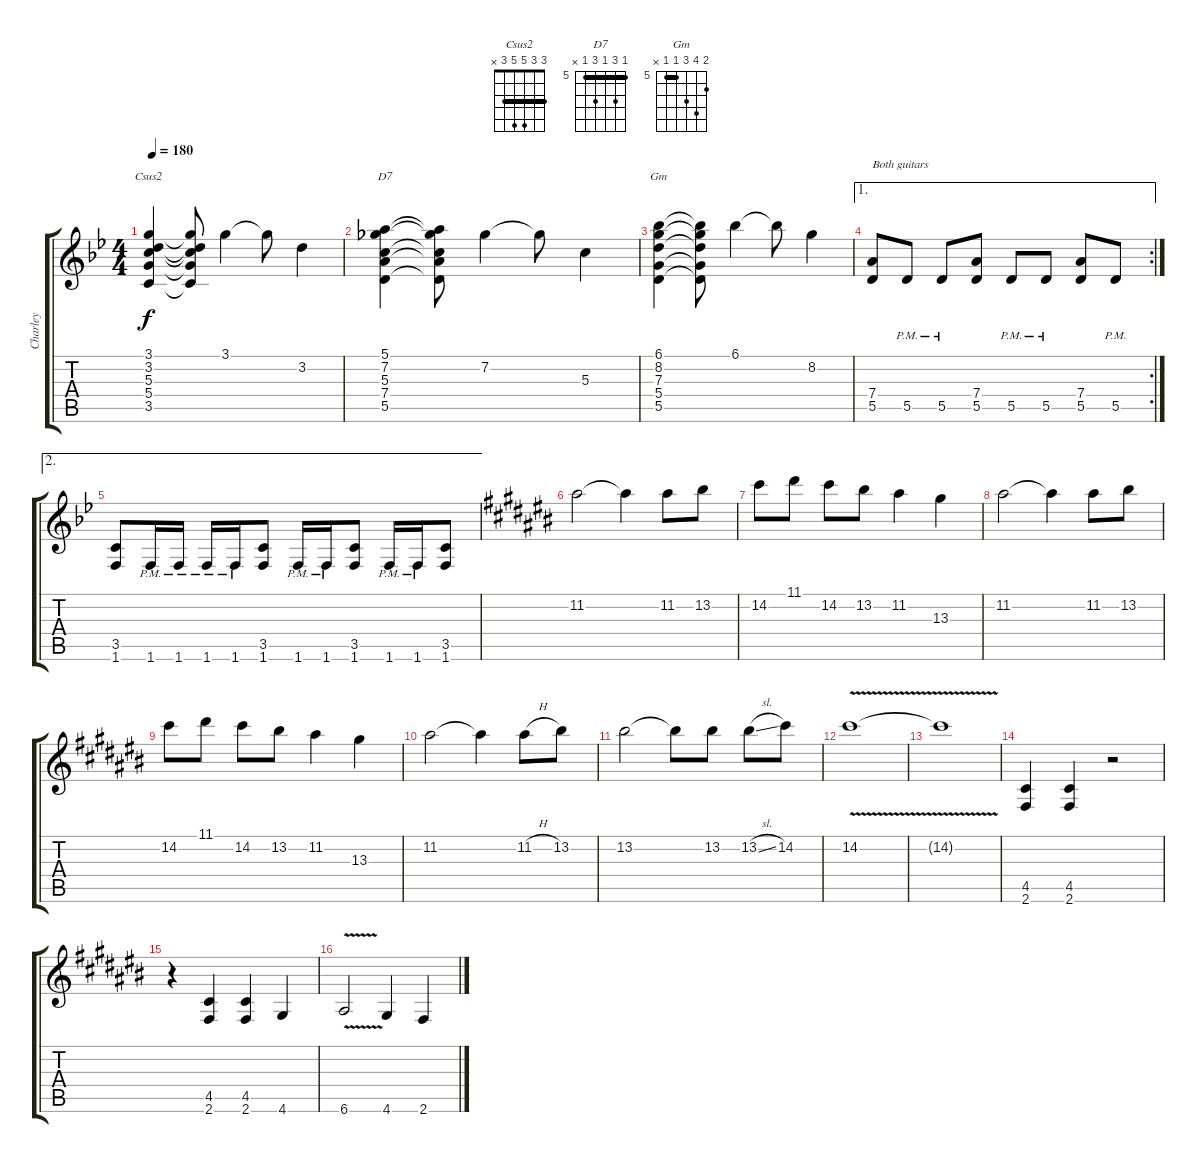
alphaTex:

\track ("Charley" "Charley") {instrument overdrivenguitar}
\staff {score tabs}
\tuning (E4 B3 G3 D3 A2 E2) {hide}
\chord ("Csus2" 3 3 5 5 3 x) {barre 3}
\chord ("D7" 5 7 5 7 5 x) {firstfret 5 barre 5}
\chord ("Gm" 6 8 7 5 5 x) {firstfret 5 barre 5}
\ts (4 4)
\tempo 180
\clef g2
\ks gminor
(3.1 3.2 5.3 5.4 3.5).4{ch "Csus2" dy f} (3.1{t} 3.2{t} 5.3{t} 5.4{t} 3.5{t}).8 3.1.4 3.1{t}.8 3.2.4 |
(5.1 7.2 5.3 7.4 5.5).4{ch "D7"} (5.1{t} 7.2{t} 5.3{t} 7.4{t} 5.5{t}).8 7.2.4 7.2{t}.8 5.3.4 |
(6.1 8.2 7.3 5.4 5.5).4{ch "Gm"} (6.1{t} 8.2{t} 7.3{t} 5.4{t} 5.5{t}).8 6.1.4 6.1{t}.8 8.2.4 |
\ae 1
\rc 2
(7.4 5.5).8{txt "Both guitars"} 5.5{pm}.8 5.5{pm}.8 (7.4 5.5).8 5.5{pm}.8 5.5{pm}.8 (7.4 5.5).8 5.5{pm}.8 |
\ae 2
(3.5 1.6).8 1.6{pm}.16 1.6{pm}.16 1.6{pm}.16 1.6{pm}.16 (3.5 1.6).8 1.6{pm}.16 1.6{pm}.16 (3.5 1.6).8 1.6{pm}.16 1.6{pm}.16 (3.5 1.6).8 |
\ks a#minor
11.2.2 11.2{t}.4 11.2.8 13.2.8 |
14.2.8 11.1.8 14.2.8 13.2.8 11.2.4 13.3.4 |
11.2.2 11.2{t}.4 11.2.8 13.2.8 |
14.2.8 11.1.8 14.2.8 13.2.8 11.2.4 13.3.4 |
11.2.2 11.2{t}.4 11.2{h}.8 13.2.8 |
13.2.2 13.2{t}.8 13.2.8 13.2{sl}.8 14.2.8 |
14.2{v}.1 |
14.2{t}.1 |
(4.5 2.6).4 (4.5 2.6).4 r.2 |
r.4 (4.5 2.6).4 (4.5 2.6).4 4.6.4 |
6.6{v}.2 4.6.4 2.6.4
